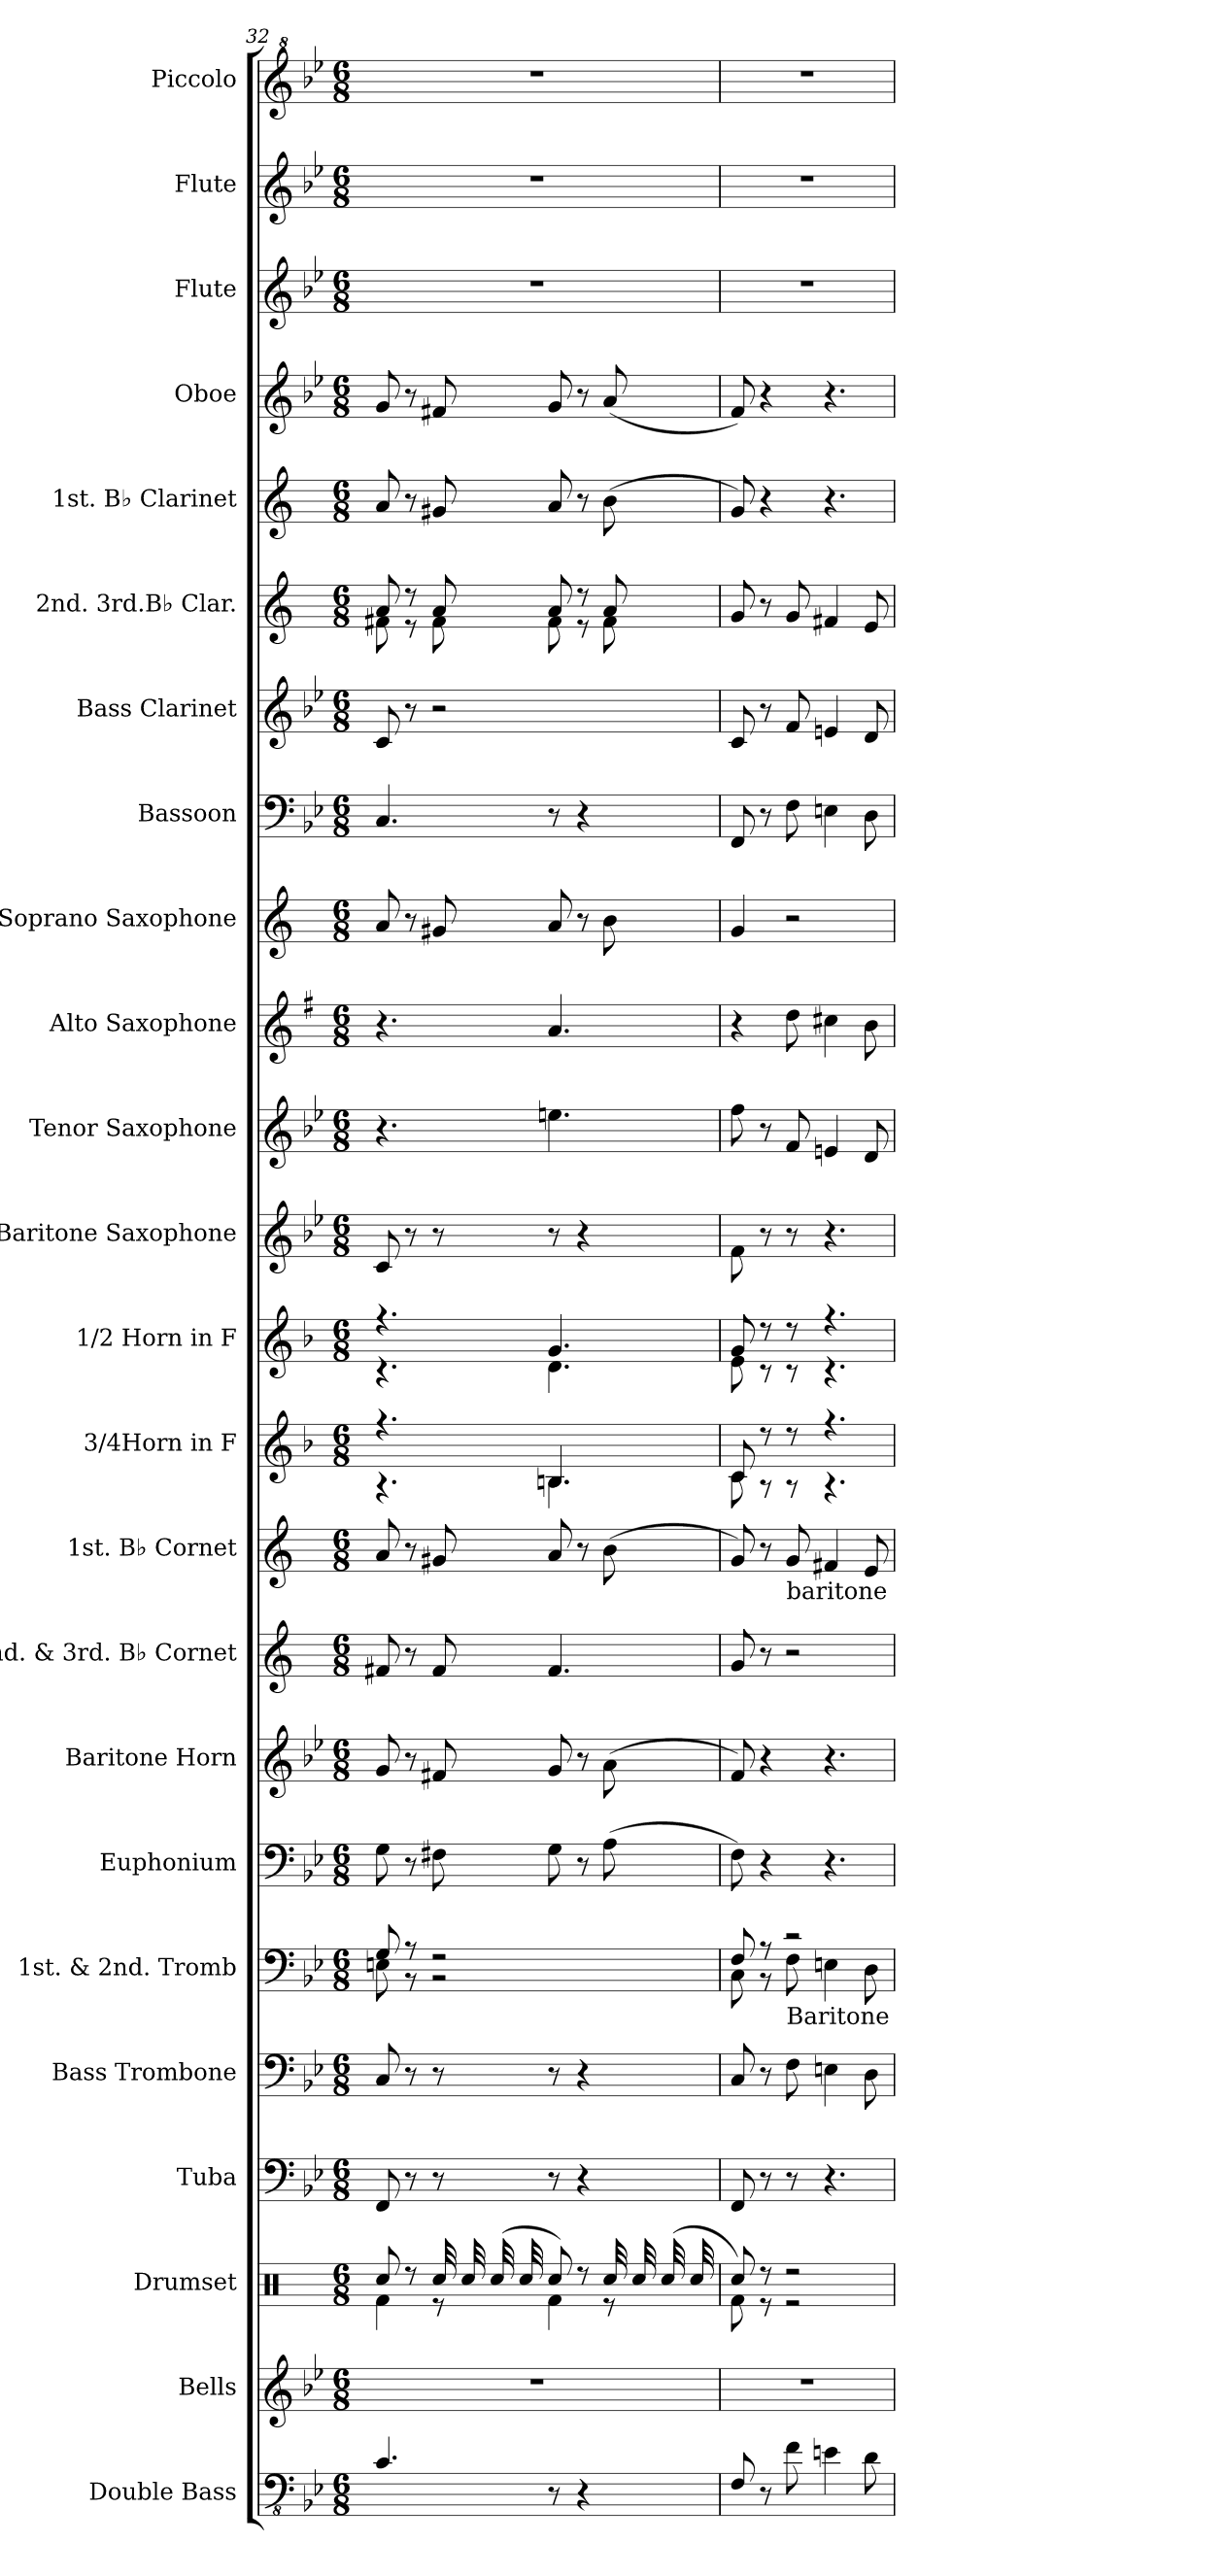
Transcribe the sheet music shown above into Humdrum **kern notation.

**kern	**kern	**kern	**kern	**kern	**kern	**kern	**kern	**kern	**kern	**kern	**kern	**kern	**kern	**kern	**kern	**kern	**kern	**kern	**kern	**kern	**kern	**kern	**kern
*part24	*part23	*part22	*part21	*part20	*part19	*part18	*part17	*part16	*part15	*part14	*part13	*part12	*part11	*part10	*part9	*part8	*part7	*part6	*part5	*part4	*part3	*part2	*part1
*staff24	*staff23	*staff22	*staff21	*staff20	*staff19	*staff18	*staff17	*staff16	*staff15	*staff14	*staff13	*staff12	*staff11	*staff10	*staff9	*staff8	*staff7	*staff6	*staff5	*staff4	*staff3	*staff2	*staff1
*I"Double Bass	*I"Bells	*I"Drumset	*I"Tuba	*I"Bass Trombone	*I"1st. &amp; 2nd. Tromb	*I"Euphonium	*I"Baritone Horn	*I"2nd. &amp; 3rd. B♭ Cornet	*I"1st. B♭ Cornet	*I"3/4Horn in F	*I"1/2 Horn in F	*I"Baritone Saxophone	*I"Tenor Saxophone	*I"Alto Saxophone	*I"Soprano Saxophone	*I"Bassoon	*I"Bass Clarinet	*I"2nd. 3rd.B♭ Clar.	*I"1st. B♭ Clarinet	*I"Oboe	*I"Flute	*I"Flute	*I"Piccolo
*I'Db.	*	*I'Drs.	*I'Tba.	*I'B. Tbn.	*	*I'Euph.	*I'Bar. Hn.	*I'2&amp;3 B♭ Cnt.	*I'1 B♭ Cnt.	*	*	*I'Bar. Sax.	*I'T. Sax.	*I'A. Sax.	*I'S. Sax.	*I'Bsn.	*I'B. Cl.	*I'2/3 B♭ Cl.	*I'1 B♭ Cl.	*I'Ob.	*I'Fl.	*I'Fl.	*I'Picc.
!!LO:PB:g=z
*clefFv4	*clefG2	*clefX	*clefF4	*clefF4	*clefF4	*clefF4	*clefG2	*clefG2	*clefG2	*clefG2	*clefG2	*clefG2	*clefG2	*clefG2	*clefG2	*clefF4	*clefG2	*clefG2	*clefG2	*clefG2	*clefG2	*clefG2	*clefG^2
*ITrd7c12	*	*	*	*	*	*	*ITrd8c14	*ITrd1c2	*ITrd1c2	*ITrd4c7	*ITrd4c7	*ITrd12c21	*ITrd8c14	*ITrd5c9	*ITrd1c2	*	*ITrd8c14	*ITrd1c2	*ITrd1c2	*	*	*	*ITrd-7c-12
*k[b-e-]	*k[b-e-]	*k[]	*k[b-e-]	*k[b-e-]	*k[b-e-]	*k[b-e-]	*k[b-e-]	*k[b-e-]	*k[b-e-]	*k[b-e-]	*k[b-e-]	*k[b-e-]	*k[b-e-]	*k[b-e-]	*k[b-e-]	*k[b-e-]	*k[b-e-]	*k[b-e-]	*k[b-e-]	*k[b-e-]	*k[b-e-]	*k[b-e-]	*k[b-e-]
*M6/8	*M6/8	*M6/8	*M6/8	*M6/8	*M6/8	*M6/8	*M6/8	*M6/8	*M6/8	*M6/8	*M6/8	*M6/8	*M6/8	*M6/8	*M6/8	*M6/8	*M6/8	*M6/8	*M6/8	*M6/8	*M6/8	*M6/8	*M6/8
=32	=32	=32	=32	=32	=32	=32	=32	=32	=32	=32	=32	=32	=32	=32	=32	=32	=32	=32	=32	=32	=32	=32	=32
*	*	*^	*	*	*^	*	*	*	*	*^	*^	*	*	*	*	*	*	*^	*	*	*	*	*
4.CC/	2.r	8Rcc/	4Rf\	8FF/	8C/	8G/	8En\	8G\	8G/	8en/	8g/	4.r	4.r	4.r	4.r	8C/	4.r	4.r	8g/	4.C/	8C/	8g/	8en\	8g/	8g/	2.r	2.r	2.r
.	.	8r	.	8r	8r	8r	8r	8r	8r	8r	8r	.	.	.	.	8r	.	.	8r	.	8r	8r	8r	8r	8r	.	.	.
*	*	*tremolo	*	*	*	*	*	*	*	*	*	*	*	*	*	*	*	*	*	*	*	*	*	*	*	*	*	*
.	.	(>32Rcc/	8r	8r	8r	2r	2r	8F#X\	8F#X/	8e/	8f#X/	.	.	.	.	8r	.	.	8f#X/	.	2r	8g/	8e\	8f#X/	8f#X/	.	.	.
.	.	(>32Rcc/	.	.	.	.	.	.	.	.	.	.	.	.	.	.	.	.	.	.	.	.	.	.	.	.	.	.
.	.	(>32Rcc/	.	.	.	.	.	.	.	.	.	.	.	.	.	.	.	.	.	.	.	.	.	.	.	.	.	.
.	.	32Rcc/	.	.	.	.	.	.	.	.	.	.	.	.	.	.	.	.	.	.	.	.	.	.	.	.	.	.
*	*	*Xtremolo	*	*	*	*	*	*	*	*	*	*	*	*	*	*	*	*	*	*	*	*	*	*	*	*	*	*
8r	.	8Rcc/)	4Rf\	8r	8r	.	.	8G\	8G/	4.e/	8g/	4.En/	4.E\	4.c/	4.G\	8r	4.en\	4.c/	8g/	8r	.	8g/	8e\	8g/	8g/	.	.	.
4r	.	8r	.	4r	4r	.	.	8r	8r	.	8r	.	.	.	.	4r	.	.	8r	4r	.	8r	8r	8r	8r	.	.	.
*	*	*tremolo	*	*	*	*	*	*	*	*	*	*	*	*	*	*	*	*	*	*	*	*	*	*	*	*	*	*
.	.	(>32Rcc/	8r	.	.	.	.	(>8A\	(>8A\	.	(>8a\	.	.	.	.	.	.	.	8a\	.	.	8g/	8e\	(>8a\	(<8a/	.	.	.
.	.	(>32Rcc/	.	.	.	.	.	.	.	.	.	.	.	.	.	.	.	.	.	.	.	.	.	.	.	.	.	.
.	.	(>32Rcc/	.	.	.	.	.	.	.	.	.	.	.	.	.	.	.	.	.	.	.	.	.	.	.	.	.	.
.	.	32Rcc/	.	.	.	.	.	.	.	.	.	.	.	.	.	.	.	.	.	.	.	.	.	.	.	.	.	.
*	*	*Xtremolo	*	*	*	*	*	*	*	*	*	*	*	*	*	*	*	*	*	*	*	*	*	*	*	*	*	*
*	*	*	*	*	*	*	*	*	*	*	*	*	*	*	*	*	*	*	*	*	*	*v	*v	*	*	*	*	*
=33	=33	=33	=33	=33	=33	=33	=33	=33	=33	=33	=33	=33	=33	=33	=33	=33	=33	=33	=33	=33	=33	=33	=33	=33	=33	=33	=33
8FFF/	2.r	8Rcc/)	8Rf\	8FF/	8C/	8F/	8C\	8F\)	8F/)	8f/	8f/)	8F/	8F\	8c/	8A\	8F\	8f\	4r	4f/	8FF/	8C/	8f/	8f/)	8f/)	2.r	2.r	2.r
8r	.	8r	8r	8r	8r	8r	8r	4r	4r	8r	8r	8r	8r	8r	8r	8r	8r	.	.	8r	8r	8r	4r	4r	.	.	.
!	!	!	!	!	!	!	!	!	!	!	!LO:TX:b:t=baritone	!	!	!	!	!	!	!	!	!	!	!	!	!	!	!	!
!	!	!	!	!	!	!LO:TX:b:t=Baritone	!	!	!	!	!	!	!	!	!	!	!	!	!	!	!	!	!	!	!	!	!
8FF\	.	2r	2r	8r	8F\	2r	8F!\	.	.	2r	8f!/	8r	8r	8r	8r	8r	8F/	8f\	2r	8F\	8F/	8f/	.	.	.	.	.
4EEn\	.	.	.	4.r	4En\	.	4En!\	4.r	4.r	.	4en!/	4.r	4.r	4.r	4.r	4.r	4En/	4en\	.	4En\	4En/	4en/	4.r	4.r	.	.	.
8DD\	.	.	.	.	8D\	.	8D!\	.	.	.	8d!/	.	.	.	.	.	8D/	8d\	.	8D\	8D/	8d/	.	.	.	.	.
*	*	*	*	*	*	*	*	*	*	*	*	*v	*v	*	*	*	*	*	*	*	*	*	*	*	*	*	*
*	*	*v	*v	*	*	*v	*v	*	*	*	*	*	*v	*v	*	*	*	*	*	*	*	*	*	*	*	*
=	=	=	=	=	=	=	=	=	=	=	=	=	=	=	=	=	=	=	=	=	=	=	=
*-	*-	*-	*-	*-	*-	*-	*-	*-	*-	*-	*-	*-	*-	*-	*-	*-	*-	*-	*-	*-	*-	*-	*-
